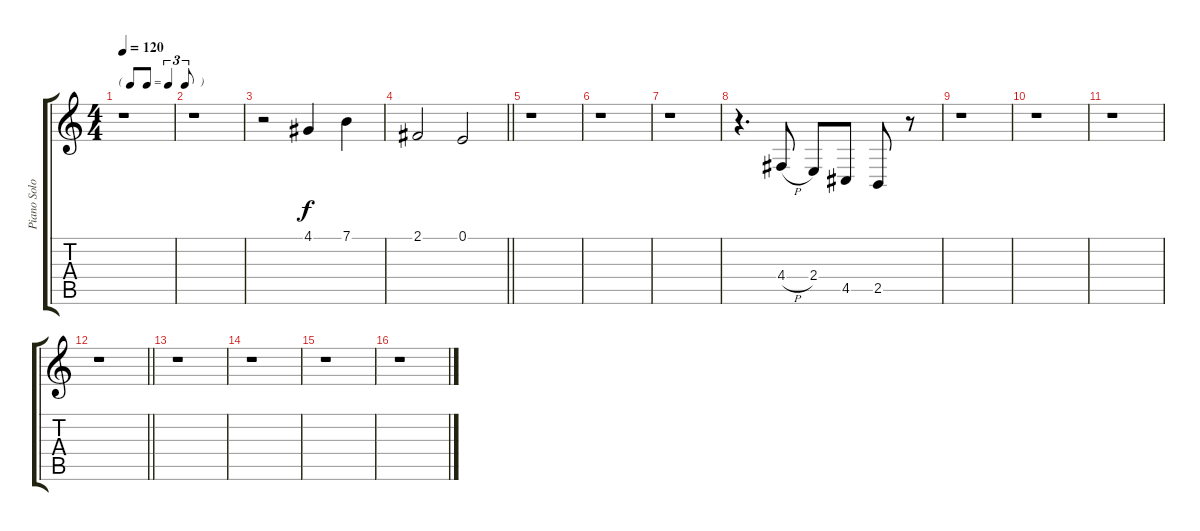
\track ("Piano Solo (George Martin)" "Piano Solo") {instrument acousticgrandpiano}
\staff {score tabs}
\tuning (E4 B3 G3 D3 A2 E2) {hide}
\ts (4 4)
\tf triplet8th
\tempo 120
\clef g2
\ks c
r.1{dy f instrument acousticgrandpiano} |
r.1 |
r.2 4.1.4 7.1.4 |
\barLineRight lightlight
2.1.2 0.1.2 |
r.1 |
r.1 |
r.1 |
r.4{d} 4.4{h}.8 2.4.8 4.5.8 2.5.8 r.8 |
r.1 |
r.1 |
r.1 |
\barLineRight lightlight
r.1 |
r.1 |
r.1 |
r.1 |
r.1
